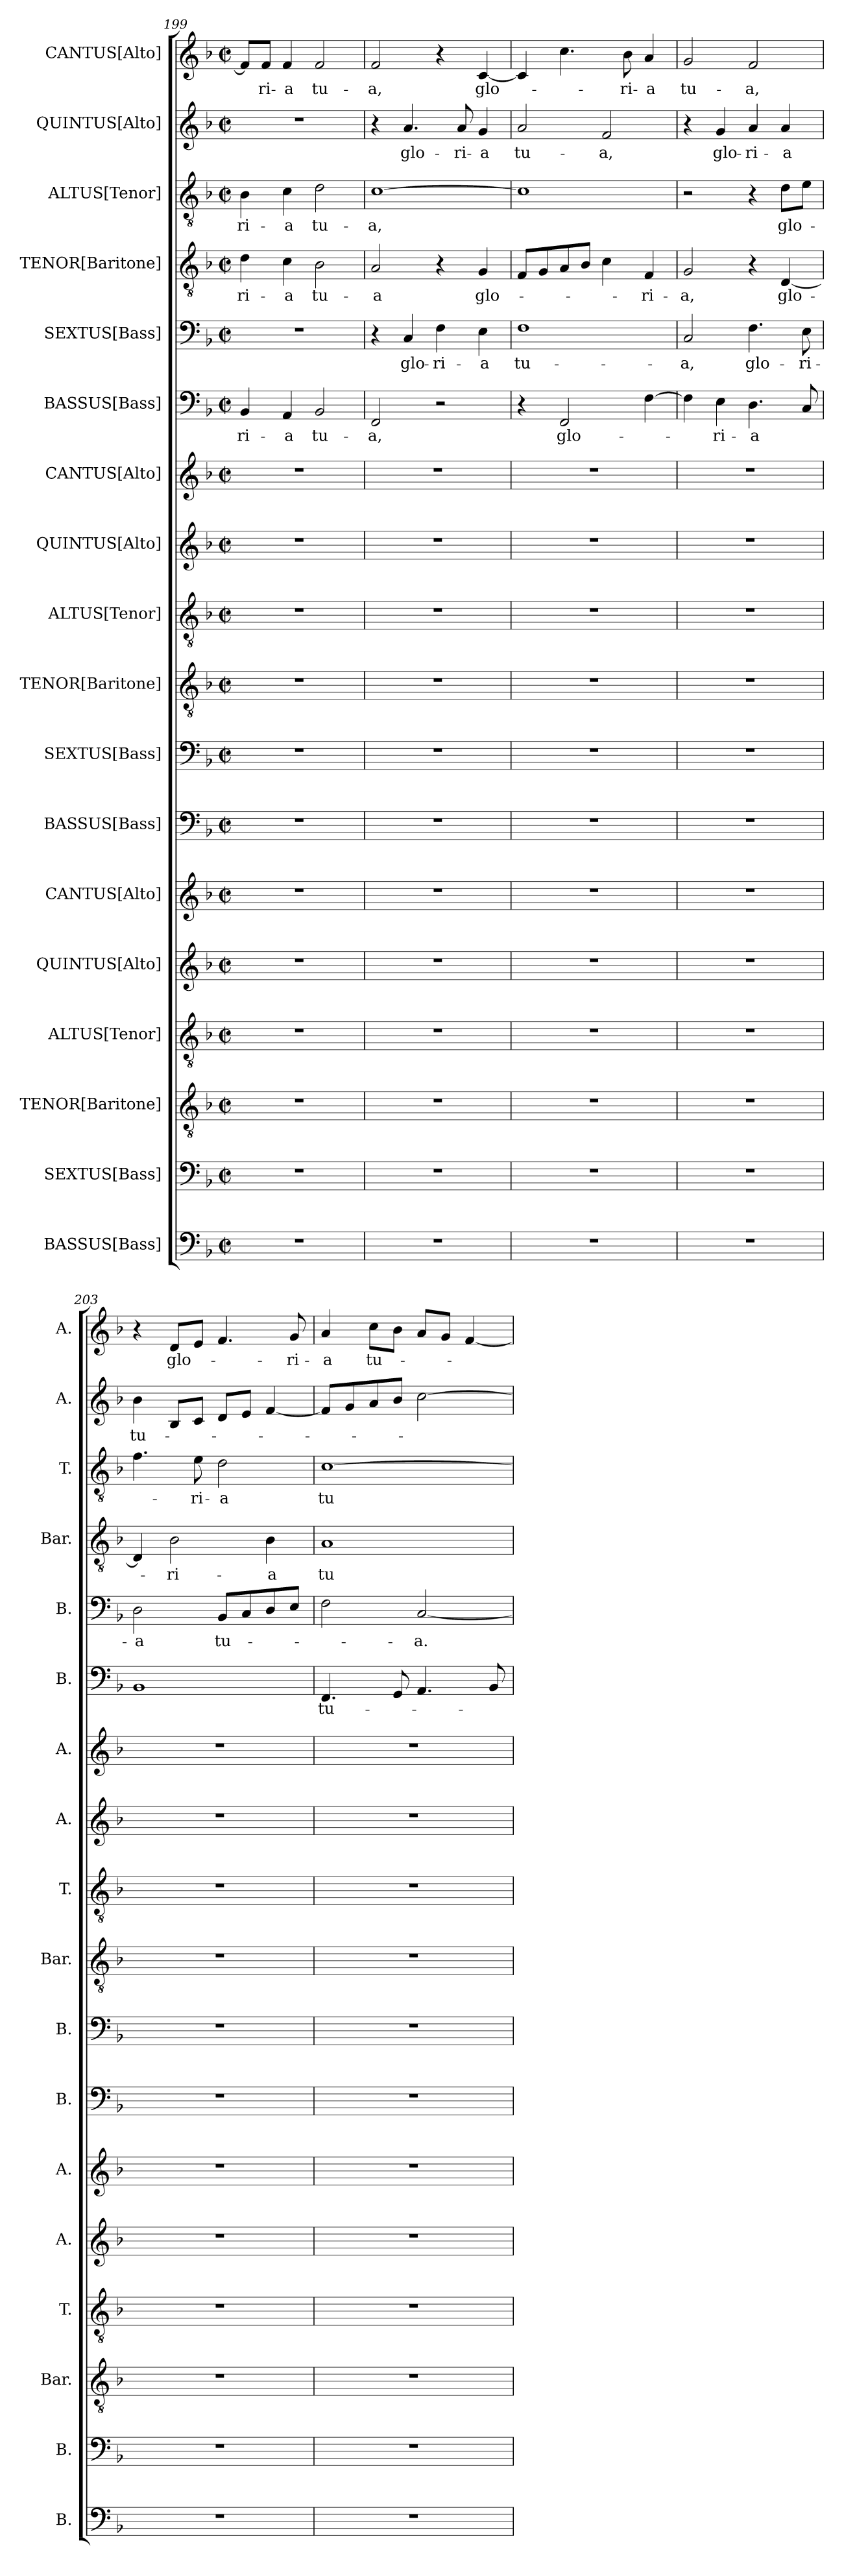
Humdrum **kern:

**kern	**kern	**kern	**kern	**kern	**kern	**kern	**kern	**kern	**kern	**kern	**kern	**kern	**text	**kern	**text	**kern	**text	**kern	**text	**kern	**text	**kern	**text
*part18	*part17	*part16	*part15	*part14	*part13	*part12	*part11	*part10	*part9	*part8	*part7	*part6	*part6	*part5	*part5	*part4	*part4	*part3	*part3	*part2	*part2	*part1	*part1
*staff18	*staff17	*staff16	*staff15	*staff14	*staff13	*staff12	*staff11	*staff10	*staff9	*staff8	*staff7	*staff6	*staff6	*staff5	*staff5	*staff4	*staff4	*staff3	*staff3	*staff2	*staff2	*staff1	*staff1
*I"BASSUS[Bass]	*I"SEXTUS[Bass]	*I"TENOR[Baritone]	*I"ALTUS[Tenor]	*I"QUINTUS[Alto]	*I"CANTUS[Alto]	*I"BASSUS[Bass]	*I"SEXTUS[Bass]	*I"TENOR[Baritone]	*I"ALTUS[Tenor]	*I"QUINTUS[Alto]	*I"CANTUS[Alto]	*I"BASSUS[Bass]	*	*I"SEXTUS[Bass]	*	*I"TENOR[Baritone]	*	*I"ALTUS[Tenor]	*	*I"QUINTUS[Alto]	*	*I"CANTUS[Alto]	*
*I'B.	*I'B.	*I'Bar.	*I'T.	*I'A.	*I'A.	*I'B.	*I'B.	*I'Bar.	*I'T.	*I'A.	*I'A.	*I'B.	*	*I'B.	*	*I'Bar.	*	*I'T.	*	*I'A.	*	*I'A.	*
*clefF4	*clefF4	*clefGv2	*clefGv2	*clefG2	*clefG2	*clefF4	*clefF4	*clefGv2	*clefGv2	*clefG2	*clefG2	*clefF4	*	*clefF4	*	*clefGv2	*	*clefGv2	*	*clefG2	*	*clefG2	*
*	*	*ITrd7c12	*ITrd7c12	*	*	*	*	*ITrd7c12	*ITrd7c12	*	*	*	*	*	*	*ITrd7c12	*	*ITrd7c12	*	*	*	*	*
*k[b-]	*k[b-]	*k[b-]	*k[b-]	*k[b-]	*k[b-]	*k[b-]	*k[b-]	*k[b-]	*k[b-]	*k[b-]	*k[b-]	*k[b-]	*	*k[b-]	*	*k[b-]	*	*k[b-]	*	*k[b-]	*	*k[b-]	*
*F:	*F:	*F:	*F:	*F:	*F:	*F:	*F:	*F:	*F:	*F:	*F:	*F:	*	*F:	*	*F:	*	*F:	*	*F:	*	*F:	*
*M2/2	*M2/2	*M2/2	*M2/2	*M2/2	*M2/2	*M2/2	*M2/2	*M2/2	*M2/2	*M2/2	*M2/2	*M2/2	*	*M2/2	*	*M2/2	*	*M2/2	*	*M2/2	*	*M2/2	*
*met(c|)	*met(c|)	*met(c|)	*met(c|)	*met(c|)	*met(c|)	*met(c|)	*met(c|)	*met(c|)	*met(c|)	*met(c|)	*met(c|)	*met(c|)	*	*met(c|)	*	*met(c|)	*	*met(c|)	*	*met(c|)	*	*met(c|)	*
=199	=199	=199	=199	=199	=199	=199	=199	=199	=199	=199	=199	=199	=199	=199	=199	=199	=199	=199	=199	=199	=199	=199	=199
!	!	!	!	!	!	!	!	!	!	!	!	!	!LO:LY:b	!	!	!	!LO:LY:b	!	!LO:LY:b	!	!	!	!
1r	1r	1r	1r	1r	1r	1r	1r	1r	1r	1r	1r	4BB-/	-ri-	1r	.	4D\	-ri-	4BB-\	-ri-	1r	.	8f/L]	.
!	!	!	!	!	!	!	!	!	!	!	!	!	!	!	!	!	!	!	!	!	!	!	!LO:LY:b
.	.	.	.	.	.	.	.	.	.	.	.	.	.	.	.	.	.	.	.	.	.	8f/J	-ri-
!	!	!	!	!	!	!	!	!	!	!	!	!	!LO:LY:b	!	!	!	!LO:LY:b	!	!LO:LY:b	!	!	!	!LO:LY:b
.	.	.	.	.	.	.	.	.	.	.	.	4AA/	-a	.	.	4C\	-a	4C\	-a	.	.	4f/	-a
!	!	!	!	!	!	!	!	!	!	!	!	!	!LO:LY:b	!	!	!	!LO:LY:b	!	!LO:LY:b	!	!	!	!LO:LY:b
.	.	.	.	.	.	.	.	.	.	.	.	2BB-/	tu-	.	.	2BB-\	tu-	2D\	tu-	.	.	2f/	tu-
=200	=200	=200	=200	=200	=200	=200	=200	=200	=200	=200	=200	=200	=200	=200	=200	=200	=200	=200	=200	=200	=200	=200	=200
!	!	!	!	!	!	!	!	!	!	!	!	!	!LO:LY:b	!	!	!	!LO:LY:b	!	!LO:LY:b	!	!	!	!LO:LY:b
1r	1r	1r	1r	1r	1r	1r	1r	1r	1r	1r	1r	2FF/	-a,	4r	.	2AA/	-a	[>1C	-a,	4r	.	2f/	-a,
!	!	!	!	!	!	!	!	!	!	!	!	!	!	!	!LO:LY:b	!	!	!	!	!	!LO:LY:b	!	!
.	.	.	.	.	.	.	.	.	.	.	.	.	.	4C/	glo-	.	.	.	.	4.a/	glo-	.	.
!	!	!	!	!	!	!	!	!	!	!	!	!	!	!	!LO:LY:b	!	!	!	!	!	!	!	!
.	.	.	.	.	.	.	.	.	.	.	.	2r	.	4F\	-ri-	4r	.	.	.	.	.	4r	.
!	!	!	!	!	!	!	!	!	!	!	!	!	!	!	!	!	!	!	!	!	!LO:LY:b	!	!
.	.	.	.	.	.	.	.	.	.	.	.	.	.	.	.	.	.	.	.	8a/	-ri-	.	.
!	!	!	!	!	!	!	!	!	!	!	!	!	!	!	!LO:LY:b	!	!LO:LY:b	!	!	!	!LO:LY:b	!	!LO:LY:b
.	.	.	.	.	.	.	.	.	.	.	.	.	.	4E\	-a	4GG/	glo-	.	.	4g/	-a	[<4c/	glo-
=201	=201	=201	=201	=201	=201	=201	=201	=201	=201	=201	=201	=201	=201	=201	=201	=201	=201	=201	=201	=201	=201	=201	=201
!	!	!	!	!	!	!	!	!	!	!	!	!	!	!	!LO:LY:b	!	!	!	!	!	!LO:LY:b	!	!
1r	1r	1r	1r	1r	1r	1r	1r	1r	1r	1r	1r	4r	.	1F	tu-	8FF/L	.	1C]	.	2a/	tu-	4c/]	.
.	.	.	.	.	.	.	.	.	.	.	.	.	.	.	.	8GG/	.	.	.	.	.	.	.
!	!	!	!	!	!	!	!	!	!	!	!	!	!LO:LY:b	!	!	!	!	!	!	!	!	!	!
.	.	.	.	.	.	.	.	.	.	.	.	2FF/	glo-	.	.	8AA/	.	.	.	.	.	4.cc\	.
.	.	.	.	.	.	.	.	.	.	.	.	.	.	.	.	8BB-/J	.	.	.	.	.	.	.
!	!	!	!	!	!	!	!	!	!	!	!	!	!	!	!	!	!	!	!	!	!LO:LY:b	!	!
.	.	.	.	.	.	.	.	.	.	.	.	.	.	.	.	4C\	.	.	.	2f/	-a,	.	.
!	!	!	!	!	!	!	!	!	!	!	!	!	!	!	!	!	!	!	!	!	!	!	!LO:LY:b
.	.	.	.	.	.	.	.	.	.	.	.	.	.	.	.	.	.	.	.	.	.	8b-\	-ri-
!	!	!	!	!	!	!	!	!	!	!	!	!	!	!	!	!	!LO:LY:b	!	!	!	!	!	!LO:LY:b
.	.	.	.	.	.	.	.	.	.	.	.	[>4F\	.	.	.	4FF/	-ri-	.	.	.	.	4a/	-a
=202	=202	=202	=202	=202	=202	=202	=202	=202	=202	=202	=202	=202	=202	=202	=202	=202	=202	=202	=202	=202	=202	=202	=202
!	!	!	!	!	!	!	!	!	!	!	!	!	!	!	!LO:LY:b	!	!LO:LY:b	!	!	!	!	!	!LO:LY:b
1r	1r	1r	1r	1r	1r	1r	1r	1r	1r	1r	1r	4F\]	.	2C/	-a,	2GG/	-a,	2r	.	4r	.	2g/	tu-
!	!	!	!	!	!	!	!	!	!	!	!	!	!LO:LY:b	!	!	!	!	!	!	!	!LO:LY:b	!	!
.	.	.	.	.	.	.	.	.	.	.	.	4E\	-ri-	.	.	.	.	.	.	4g/	glo-	.	.
!	!	!	!	!	!	!	!	!	!	!	!	!	!LO:LY:b	!	!LO:LY:b	!	!	!	!	!	!LO:LY:b	!	!LO:LY:b
.	.	.	.	.	.	.	.	.	.	.	.	4.D\	-a	4.F\	glo-	4r	.	4r	.	4a/	-ri-	2f/	-a,
!	!	!	!	!	!	!	!	!	!	!	!	!	!	!	!	!	!LO:LY:b	!	!LO:LY:b	!	!LO:LY:b	!	!
.	.	.	.	.	.	.	.	.	.	.	.	.	.	.	.	[<4DD/	glo-	8D\L	glo-	4a/	-a	.	.
!	!	!	!	!	!	!	!	!	!	!	!	!	!	!	!LO:LY:b	!	!	!	!	!	!	!	!
.	.	.	.	.	.	.	.	.	.	.	.	8C/	.	8E\	-ri-	.	.	8E\J	.	.	.	.	.
!!LO:PB:g=z
=203	=203	=203	=203	=203	=203	=203	=203	=203	=203	=203	=203	=203	=203	=203	=203	=203	=203	=203	=203	=203	=203	=203	=203
!	!	!	!	!	!	!	!	!	!	!	!	!	!	!	!LO:LY:b	!	!	!	!	!	!LO:LY:b	!	!
1r	1r	1r	1r	1r	1r	1r	1r	1r	1r	1r	1r	1BB-	.	2D\	-a	4DD/]	.	4.F\	.	4b-\	tu-	4r	.
!	!	!	!	!	!	!	!	!	!	!	!	!	!	!	!	!	!LO:LY:b	!	!	!	!	!	!LO:LY:b
.	.	.	.	.	.	.	.	.	.	.	.	.	.	.	.	2BB-\	-ri-	.	.	8B-/L	.	8d/L	glo-
!	!	!	!	!	!	!	!	!	!	!	!	!	!	!	!	!	!	!	!LO:LY:b	!	!	!	!
.	.	.	.	.	.	.	.	.	.	.	.	.	.	.	.	.	.	8E\	-ri-	8c/J	.	8e/J	.
!	!	!	!	!	!	!	!	!	!	!	!	!	!	!	!LO:LY:b	!	!	!	!LO:LY:b	!	!	!	!
.	.	.	.	.	.	.	.	.	.	.	.	.	.	8BB-/L	tu-	.	.	2D\	-a	8d/L	.	4.f/	.
.	.	.	.	.	.	.	.	.	.	.	.	.	.	8C/	.	.	.	.	.	8e/J	.	.	.
!	!	!	!	!	!	!	!	!	!	!	!	!	!	!	!	!	!LO:LY:b	!	!	!	!	!	!
.	.	.	.	.	.	.	.	.	.	.	.	.	.	8D/	.	4BB-\	-a	.	.	[<4f/	.	.	.
!	!	!	!	!	!	!	!	!	!	!	!	!	!	!	!	!	!	!	!	!	!	!	!LO:LY:b
.	.	.	.	.	.	.	.	.	.	.	.	.	.	8E/J	.	.	.	.	.	.	.	8g/	-ri-
=204	=204	=204	=204	=204	=204	=204	=204	=204	=204	=204	=204	=204	=204	=204	=204	=204	=204	=204	=204	=204	=204	=204	=204
!	!	!	!	!	!	!	!	!	!	!	!	!	!LO:LY:b	!	!	!	!LO:LY:b	!	!LO:LY:b	!	!	!	!LO:LY:b
1r	1r	1r	1r	1r	1r	1r	1r	1r	1r	1r	1r	4.FF/	tu-	2F\	.	1AA	tu-	[>1C	tu-	8f/L]	.	4a/	-a
.	.	.	.	.	.	.	.	.	.	.	.	.	.	.	.	.	.	.	.	8g/	.	.	.
!	!	!	!	!	!	!	!	!	!	!	!	!	!	!	!	!	!	!	!	!	!	!	!LO:LY:b
.	.	.	.	.	.	.	.	.	.	.	.	.	.	.	.	.	.	.	.	8a/	.	8cc\L	tu-
.	.	.	.	.	.	.	.	.	.	.	.	8GG/	.	.	.	.	.	.	.	8b-/J	.	8b-\J	.
!	!	!	!	!	!	!	!	!	!	!	!	!	!	!	!LO:LY:b	!	!	!	!	!	!	!	!
.	.	.	.	.	.	.	.	.	.	.	.	4.AA/	.	[<2C/	-a.	.	.	.	.	[>2cc\	.	8a/L	.
.	.	.	.	.	.	.	.	.	.	.	.	.	.	.	.	.	.	.	.	.	.	8g/J	.
.	.	.	.	.	.	.	.	.	.	.	.	.	.	.	.	.	.	.	.	.	.	[<4f/	.
.	.	.	.	.	.	.	.	.	.	.	.	8BB-/	.	.	.	.	.	.	.	.	.	.	.
=	=	=	=	=	=	=	=	=	=	=	=	=	=	=	=	=	=	=	=	=	=	=	=
*-	*-	*-	*-	*-	*-	*-	*-	*-	*-	*-	*-	*-	*-	*-	*-	*-	*-	*-	*-	*-	*-	*-	*-
